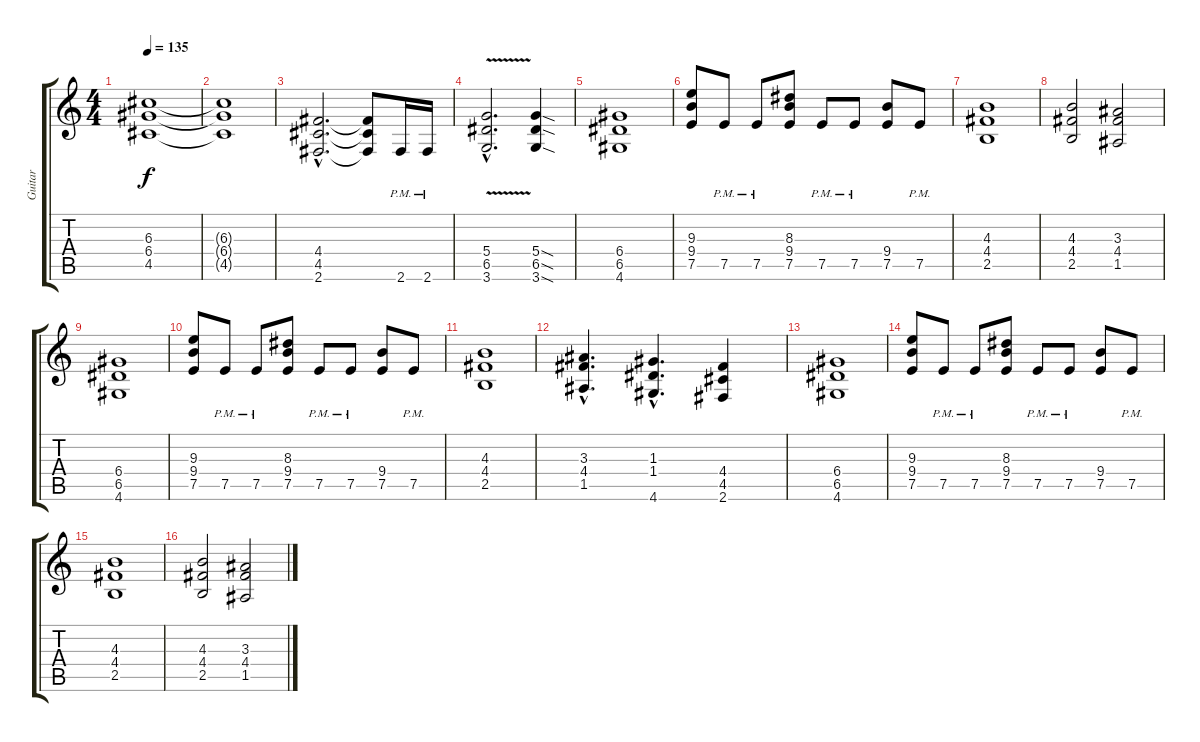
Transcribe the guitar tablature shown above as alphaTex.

\track ("Guitar" "Guitar") {instrument distortionguitar}
\staff {score tabs}
\tuning (E4 B3 G3 D3 A2 E2) {hide}
\ts (4 4)
\tempo 135
\clef g2
\ks c
(6.3 6.4 4.5).1{dy f} |
(6.3{t} 6.4{t} 4.5{t}).1 |
(4.4{hac} 4.5{hac} 2.6{hac}).2{d} (4.4{t} 4.5{t} 2.6{t}).8 2.6{pm}.16 2.6{pm}.16 |
(5.4{hac} 6.5{v hac} 3.6{hac}).2{d} (5.4{sod} 6.5{sod} 3.6{sod}).4 |
(6.4 6.5 4.6).1 |
(9.3 9.4 7.5).8 7.5{pm}.8 7.5{pm}.8 (8.3 9.4 7.5).8 7.5{pm}.8 7.5{pm}.8 (9.4 7.5).8 7.5{pm}.8 |
(4.3 4.4 2.5).1 |
(4.3 4.4 2.5).2 (3.3 4.4 1.5).2 |
(6.4 6.5 4.6).1 |
(9.3 9.4 7.5).8 7.5{pm}.8 7.5{pm}.8 (8.3 9.4 7.5).8 7.5{pm}.8 7.5{pm}.8 (9.4 7.5).8 7.5{pm}.8 |
(4.3 4.4 2.5).1 |
(3.3{hac} 4.4{hac} 1.5{hac}).4{d} (1.3{hac} 1.4{hac} 4.6{hac}).4{d} (4.4 4.5 2.6).4 |
(6.4 6.5 4.6).1 |
(9.3 9.4 7.5).8 7.5{pm}.8 7.5{pm}.8 (8.3 9.4 7.5).8 7.5{pm}.8 7.5{pm}.8 (9.4 7.5).8 7.5{pm}.8 |
(4.3 4.4 2.5).1 |
(4.3 4.4 2.5).2 (3.3 4.4 1.5).2
